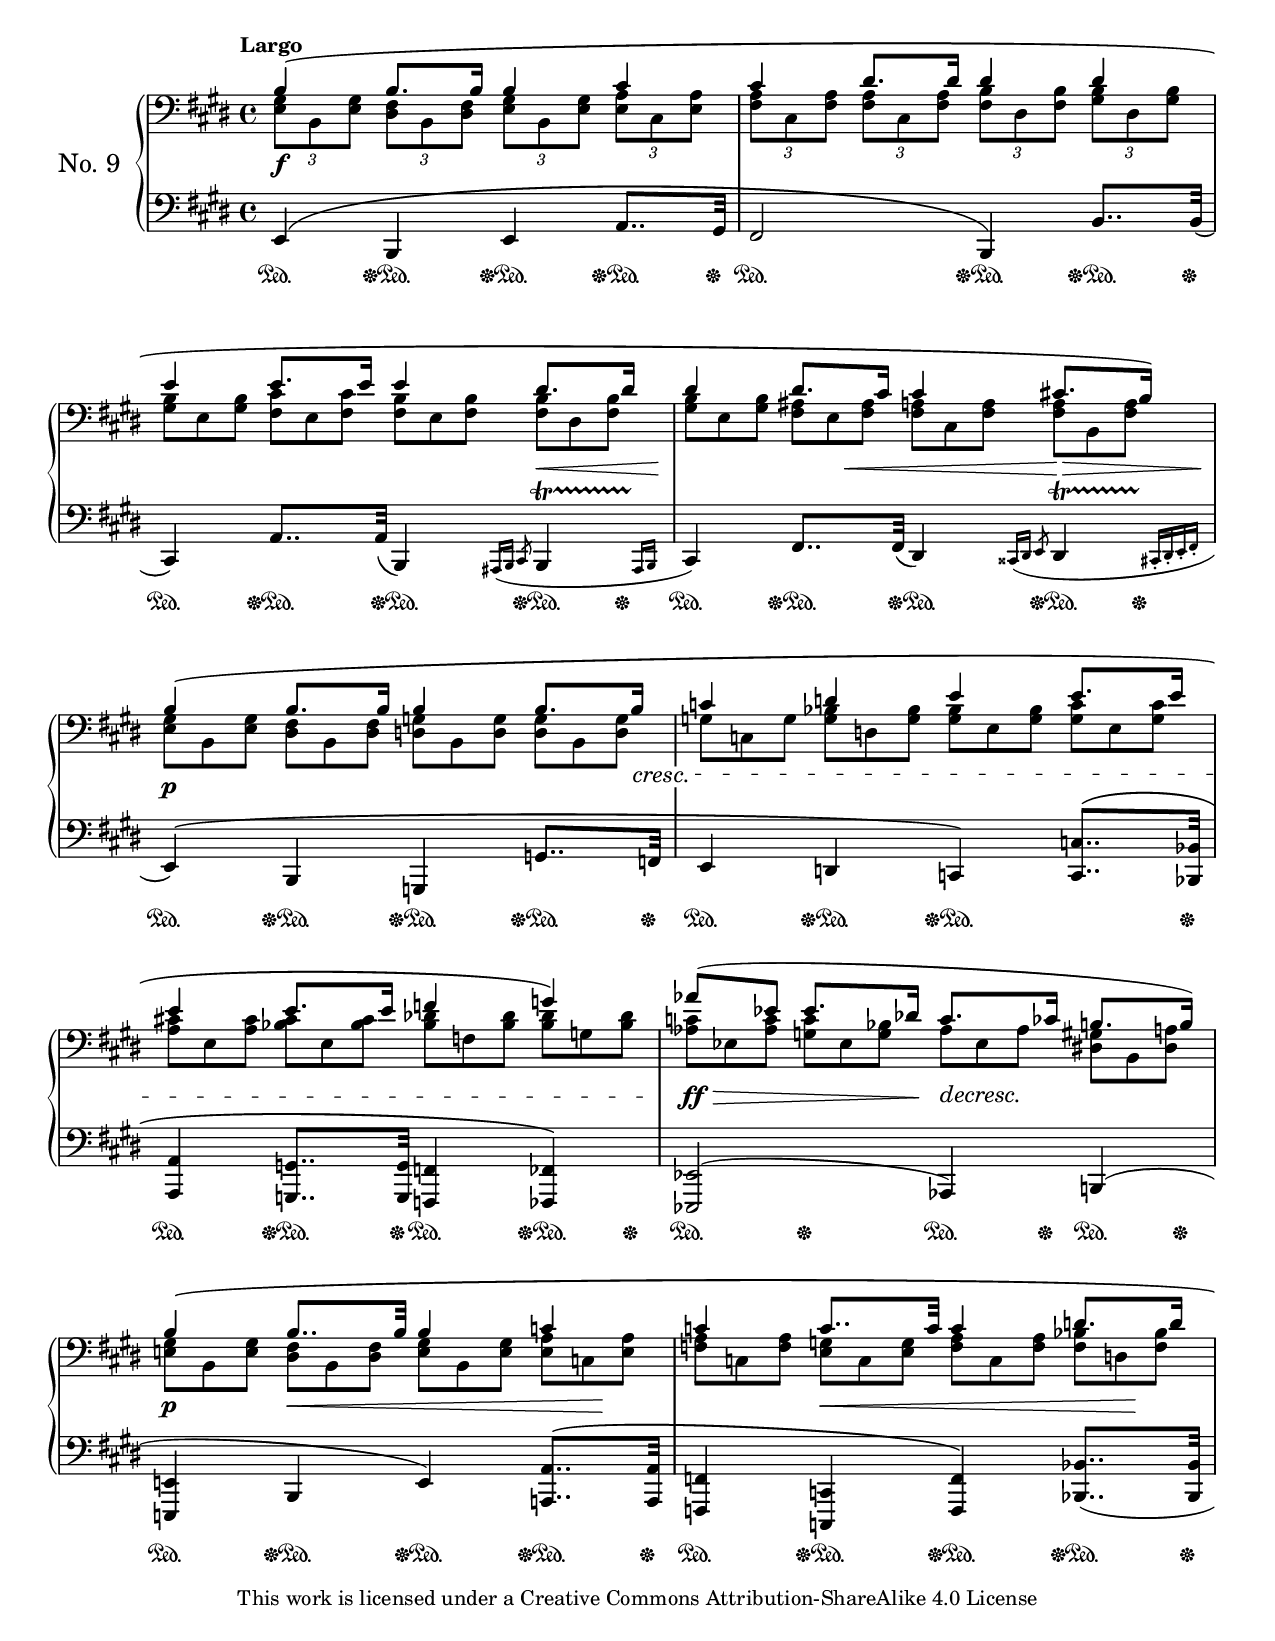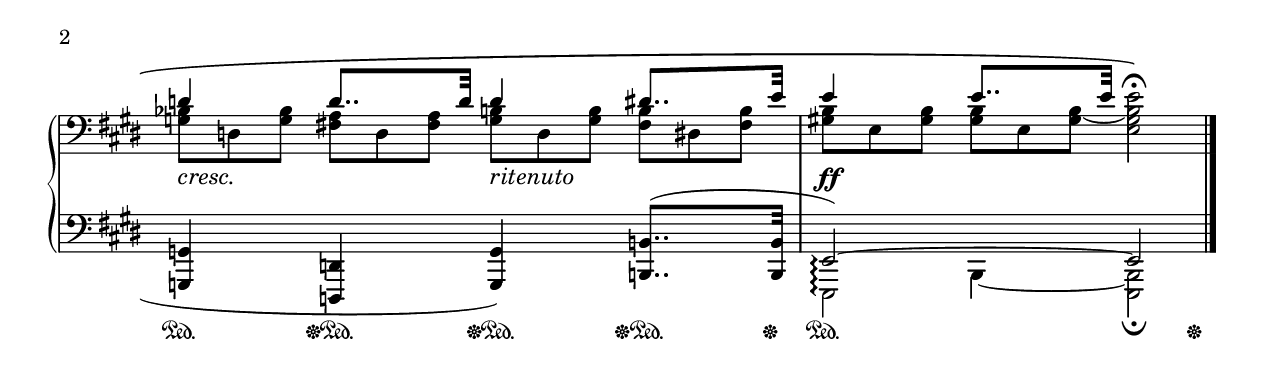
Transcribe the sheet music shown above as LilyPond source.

\version "2.22.2"

\include "includes/header-paper.ily"
%...+....1....+....2....+....3....+....4....+....5....+....6....+....7....+....

\version "2.22.2"
\language "english"

\include "global-variables.ily"

%%% Positions and shapes %%%

hShiftA = \override NoteColumn.force-hshift = 0

%%% Music %%%

global = {
  \time 4/4
  \key e \major
  \accidentalStyle piano
}

rightHandUpper = \relative {
  \voiceOne
  
  b4\( b8. b16 b4 cs |
  cs4 ds8. ds16 ds4 ds |
  e4 e8. e16 e4 ds8. ds16 |
  ds4 ds8. cs16 cs4 cs8. b16\) |
  b4\( b8. b16 b4 b8. b16 |
  c4 d e e8. e16 |
  e4 e8. e16 f4 g\) |
  \omit TupletNumber
  \tuplet 3/2 { af8*2( ef8 } ef8. df16 c8. cf16 b8. b16) |
  
  \barNumberCheck 9
  b4\( b8.. b32 b4 c |
  c4 c8.. c32 c4 d8. d16 |
  \tag layout {
    d4 d8.. d32 d4 ds8.. e32 |
    e4 e8.. e32 \voiceTwo e2\)^\fermata |
  }
  \tag midi {
    d4 d8.. d32 \tempo 4 = 32 d4 \tempo 4 = 30 ds8.. e32 |
    \tempo 4 = 28 e4 \tempo 4 = 26 e8.. e32 \voiceTwo e2) |
  }
  \bar "|."
}

rightHandLower = \relative {
  \voiceTwo
  \omit TupletBracket
  
  \tuplet 3/2 4 {
    <e gs>8 b <e gs> <ds fs> b <ds fs>  <e gs> b <e gs> <e a> cs <e a> |
    <fs a>8 cs <fs a> q cs <fs a>  <fs b> ds <fs b> <gs b> ds <gs b> |
    \omit TupletNumber
    <gs b>8 e <gs b> <fs cs'> e <fs cs'> <fs b> e <fs b> q ds <fs b> |
    <gs b>8 e <gs b> <fs as> e <fs as> <fs a> cs <fs a> q b, <fs' a> |
    <e gs>8 b <e gs> <ds fs> b <ds fs> <d g> b <d g> q b <d g> |
    g8 c, g' <g bf> d <g bf> q e <g bf> <g c> e <g c> |
    <a cs>8 e <a cs> <bf cs> e, <bf' cs> <bf df> f <bf df> q g <bf df> |
    <af c>8 ef <af c> <g c> ef <g bf> af ef af <ds, gs> b <ds a'> |
    
    \barNumberCheck 9
    <e gs>8 b <e gs> <ds fs> b <ds fs> <e gs> b <e gs> <e a> c <e a> |
    <f a>8 c <f a> <e g> c <e g> <f a> c <f a> <f bf> d <f bf> |
    <g bf>8 d <g bf> <fs a> d <fs a> <g b> d <g b> <fs b> ds <fs b> |
    <gs b>8 e <gs b> q e <gs b~> 
  }
  <e gs b>2 |
}

rightHand = <<
  \clef bass
  \global
  \set Score.tempoHideNote = ##t 
  \tempo "Largo" 4 = 34
  \new Voice \rightHandUpper
  \new Voice \rightHandLower
>>

leftHand = \relative {
  \clef bass
  \global

  e,4^\( b e a8.. gs32 |
  fs2 b,4\) b'8.. b32( |
  \tag layout {
    cs,4) a'8.. a32( b,4) \grace { as16[( b] \slashFlag cs8 }
      \afterGrace 7/8 b4\startTrillSpan { as16\stopTrillSpan b } |
    cs4) fs8.. fs32( ds4) \grace { css16[( ds] \slashFlag e8 } \afterGrace 7/8
      ds4\startTrillSpan { cs16-.\stopTrillSpan ds-. e-. fs-. } |
  }
  \tag midi {
    cs4) a'8.. a32( b,8..) as64 ds \repeat unfold 7 { cs64 ds } as64 ds |
    cs4 fs8.. fs32( ds8..) css64 ds \repeat unfold 6 { e64 ds } cs64-. ds-.
      e-. fs-. |
  }
  e4)^\( b g g'8.. f32 |
  e4 d c\) <c c'>8..^\( <bf bf'>32 |
  <a a'>4 <g g'>8.. q32 <f f'>4 <ff ff'>\) |
  <ef ef'>2^( af4) b^( |
  
  \barNumberCheck 9
  <e, e'>4 b' e) <a, a'>8..^\( <a a'>32 |
  <f f'>4 <c c'> <f f'>\) <bf bf'>8..( q32 |
  <g g'>4 <d d'> <g g'>) 
  <<
    { \voiceTwo s4 | \hideNotes <e e'>2\arpeggio }
    \\
    { \voiceThree <b' b'>8..( q32 | e2)~ e | }
    \\
    { \voiceFour s4 | \hShiftA e,2*1/2 b'4~ <e, b'>2\fermata | }
  >>
}

dynamics = {
  \override TextScript.Y-offset = -0.5
  s1\f |
  s1 |
  s2. s8..\< s32\! |
  s4 s8 s\< s4 s8..\> s32\! |
  \tag layout {
    s2.\p s8. \whiteoutCresc s16\startTextSpan |
    s1 | 
    s2. s8.. s32\stopTextSpan |
    s4..\ff\> s16\! s2^\decrescm |
  }
  \tag midi {
    s1\p |
    s1\cresc  |
    s1 |
    s1\ff\> |
  }
  
  \barNumberCheck 9 
  s4\p s2\< s8 s\! |
  s4 s2\< s8 s\! |
  s2^\crescm s^\ritenuto |
  s1\ff |
}

pedal = {
  s4\sustainOn s\sustainOff\sustainOn s\sustainOff\sustainOn 
    s8..\sustainOff\sustainOn s32\sustainOff |
  s2\sustainOn s4\sustainOff\sustainOn s8..\sustainOff\sustainOn 
    s32\sustainOff |
  s4\sustainOn s\sustainOff\sustainOn s\sustainOff\sustainOn 
    s8.\sustainOff\sustainOn s16\sustainOff |
  s4\sustainOn s\sustainOff\sustainOn s\sustainOff\sustainOn
    s8.\sustainOff\sustainOn s16\sustainOff |
  s4\sustainOn s\sustainOff\sustainOn s\sustainOff\sustainOn 
    s8..\sustainOff\sustainOn s32\sustainOff |
  s4\sustainOn s\sustainOff\sustainOn s\sustainOff\sustainOn 
    s8.. s32\sustainOff |
  s4\sustainOn s8..\sustainOff\sustainOn s32\sustainOff s4\sustainOn
    s8.\sustainOff\sustainOn s16\sustainOff |
  s4\sustainOn s\sustainOff s8.\sustainOn s16\sustainOff s8.\sustainOn 
    s16\sustainOff |
    
  \barNumberCheck 9
  s4\sustainOn s\sustainOff\sustainOn s\sustainOff\sustainOn 
    s8..\sustainOff\sustainOn s32\sustainOff |
  s4\sustainOn s\sustainOff\sustainOn s\sustainOff\sustainOn 
    s8..\sustainOff\sustainOn s32\sustainOff |
  s4\sustainOn s\sustainOff\sustainOn s\sustainOff\sustainOn 
    s8..\sustainOff\sustainOn s32\sustainOff |
  s2.\sustainOn s8 s\sustainOff |
}

forceBreaks = {
  
}

preludeNineMusic = \score { 
  \keepWithTag #'layout
  \new PianoStaff \with { 
    instrumentName = \markup \huge "No. 9"
  } <<
    \new Staff = "upper" \rightHand
    \new Dynamics \dynamics
    \new Staff = "lower" \leftHand
    \new Dynamics \pedal
    \new Devnull \forceBreaks
  >>
  \layout {}
}

preludeNineMidi = \book {
  \bookOutputName "prelude-op28-no9"
  \score { 
    \keepWithTag #'midi
    <<
      \new Staff = "upper" << \rightHand \dynamics \pedal >>
      \new Staff = "lower" << \leftHand \dynamics \pedal >>
    >>
    \midi {}
  }
}


\paper {
  ragged-last-bottom = ##t
  page-breaking = #ly:minimal-breaking
}

\preludeNineMusic
\preludeNineMidi
